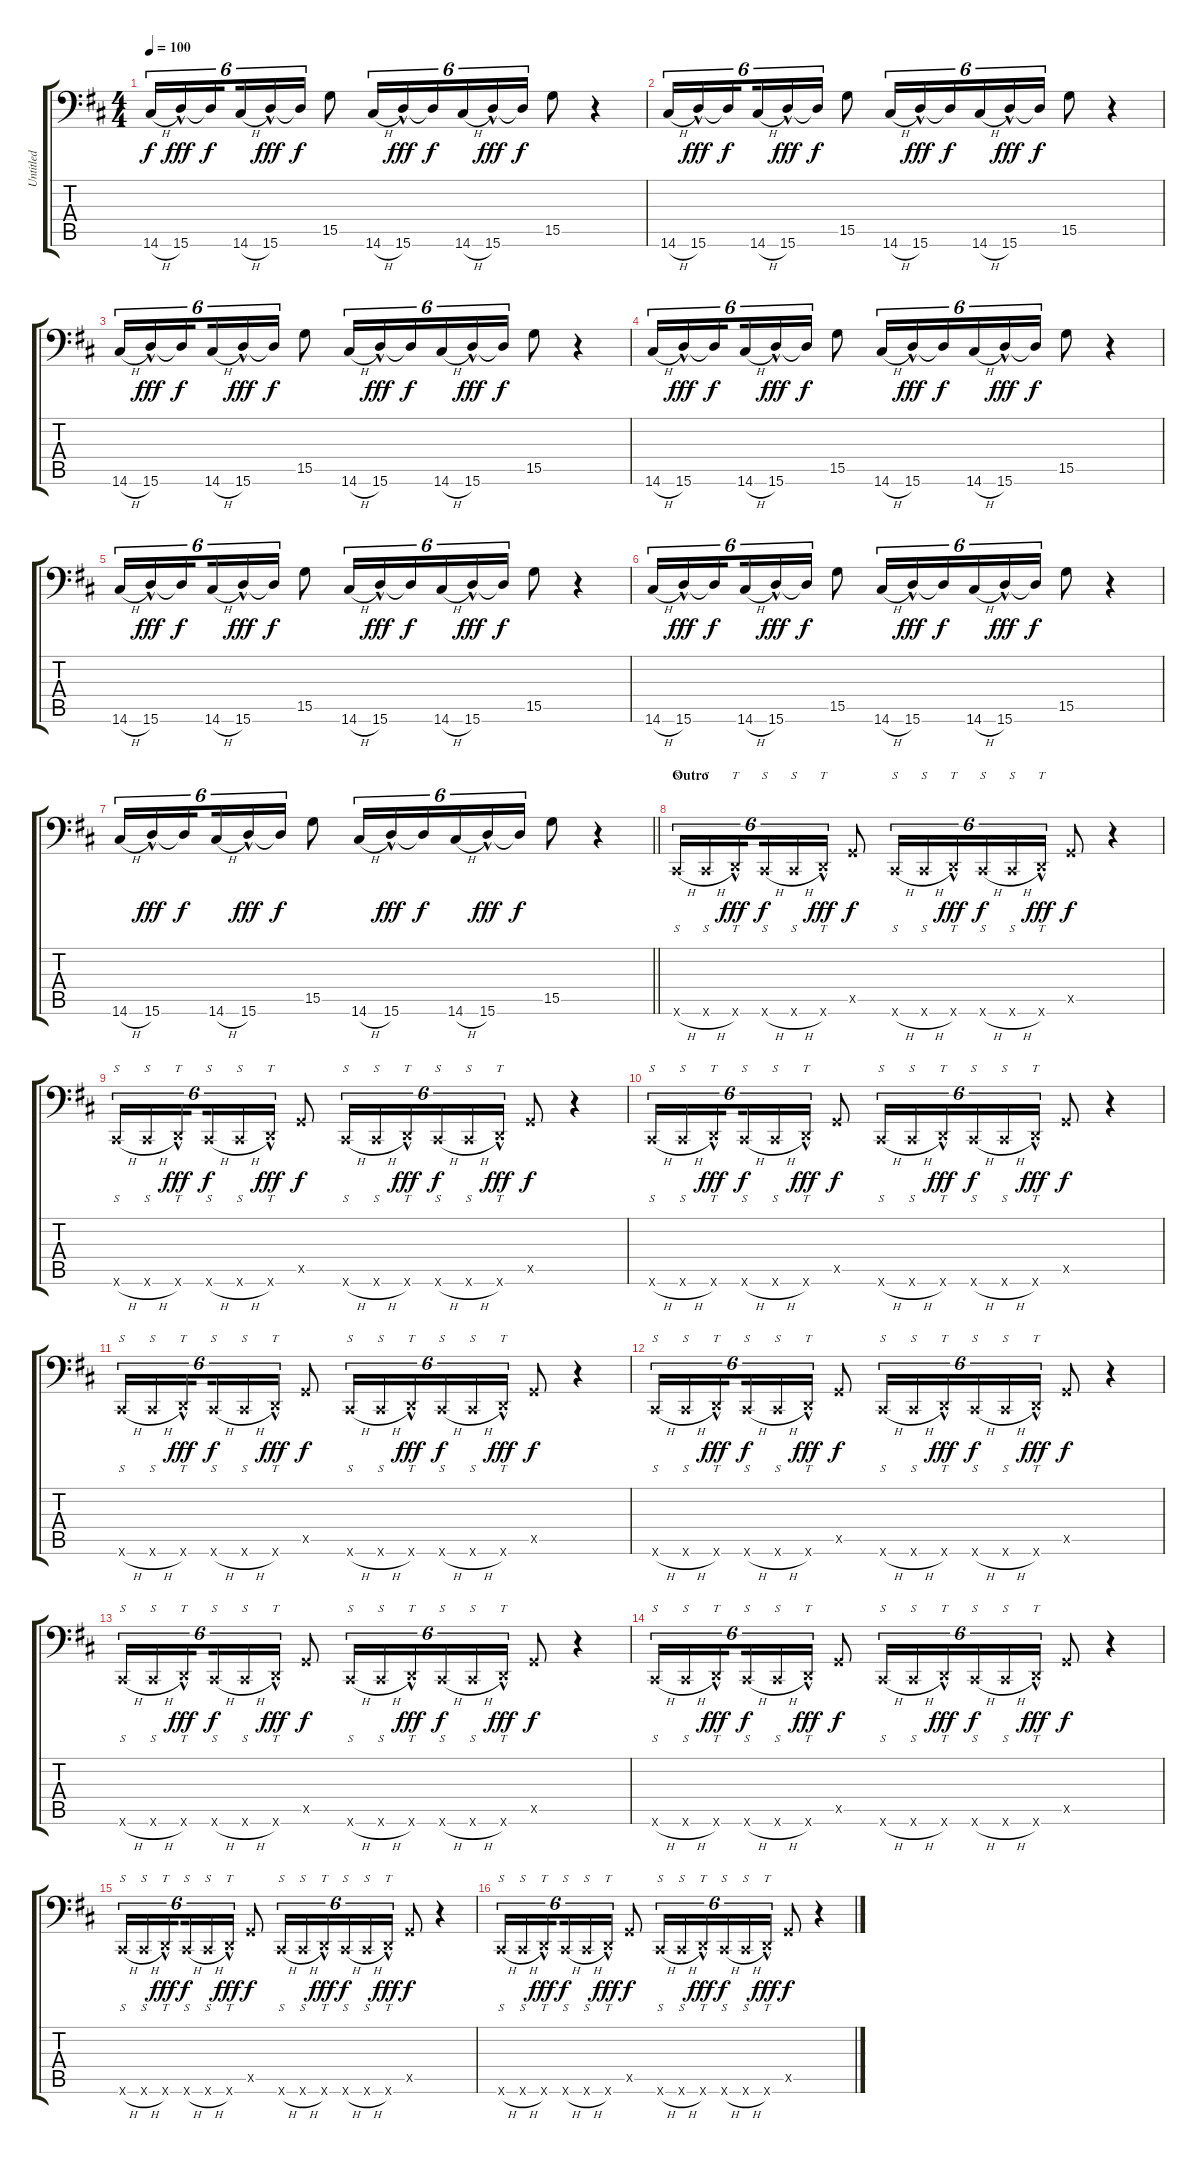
\track ("Untitled" "Untitled") {instrument electricbassfinger}
\staff {score tabs}
\tuning (C3 G2 D2 A1 E1 B0) {hide}
\ts (4 4)
\tempo 100
\clef f4
\ks d
14.6{h}.16{tu (6 4) dy f} 15.6{hac}.16{tu (6 4) dy fff} 15.6{t}.16{tu (6 4) dy f beam splitsecondary} 14.6{h}.16{tu (6 4)} 15.6{hac}.16{tu (6 4) dy fff} 15.6{t}.16{tu (6 4) dy f} 15.5.8 14.6{h}.16{tu (6 4)} 15.6{hac}.16{tu (6 4) dy fff} 15.6{t}.16{tu (6 4) dy f} 14.6{h}.16{tu (6 4)} 15.6{hac}.16{tu (6 4) dy fff} 15.6{t}.16{tu (6 4) dy f} 15.5.8 r.4 |
14.6{h}.16{tu (6 4)} 15.6{hac}.16{tu (6 4) dy fff} 15.6{t}.16{tu (6 4) dy f beam splitsecondary} 14.6{h}.16{tu (6 4)} 15.6{hac}.16{tu (6 4) dy fff} 15.6{t}.16{tu (6 4) dy f} 15.5.8 14.6{h}.16{tu (6 4)} 15.6{hac}.16{tu (6 4) dy fff} 15.6{t}.16{tu (6 4) dy f} 14.6{h}.16{tu (6 4)} 15.6{hac}.16{tu (6 4) dy fff} 15.6{t}.16{tu (6 4) dy f} 15.5.8 r.4 |
14.6{h}.16{tu (6 4)} 15.6{hac}.16{tu (6 4) dy fff} 15.6{t}.16{tu (6 4) dy f beam splitsecondary} 14.6{h}.16{tu (6 4)} 15.6{hac}.16{tu (6 4) dy fff} 15.6{t}.16{tu (6 4) dy f} 15.5.8 14.6{h}.16{tu (6 4)} 15.6{hac}.16{tu (6 4) dy fff} 15.6{t}.16{tu (6 4) dy f} 14.6{h}.16{tu (6 4)} 15.6{hac}.16{tu (6 4) dy fff} 15.6{t}.16{tu (6 4) dy f} 15.5.8 r.4 |
14.6{h}.16{tu (6 4)} 15.6{hac}.16{tu (6 4) dy fff} 15.6{t}.16{tu (6 4) dy f beam splitsecondary} 14.6{h}.16{tu (6 4)} 15.6{hac}.16{tu (6 4) dy fff} 15.6{t}.16{tu (6 4) dy f} 15.5.8 14.6{h}.16{tu (6 4)} 15.6{hac}.16{tu (6 4) dy fff} 15.6{t}.16{tu (6 4) dy f} 14.6{h}.16{tu (6 4)} 15.6{hac}.16{tu (6 4) dy fff} 15.6{t}.16{tu (6 4) dy f} 15.5.8 r.4 |
14.6{h}.16{tu (6 4)} 15.6{hac}.16{tu (6 4) dy fff} 15.6{t}.16{tu (6 4) dy f beam splitsecondary} 14.6{h}.16{tu (6 4)} 15.6{hac}.16{tu (6 4) dy fff} 15.6{t}.16{tu (6 4) dy f} 15.5.8 14.6{h}.16{tu (6 4)} 15.6{hac}.16{tu (6 4) dy fff} 15.6{t}.16{tu (6 4) dy f} 14.6{h}.16{tu (6 4)} 15.6{hac}.16{tu (6 4) dy fff} 15.6{t}.16{tu (6 4) dy f} 15.5.8 r.4 |
14.6{h}.16{tu (6 4)} 15.6{hac}.16{tu (6 4) dy fff} 15.6{t}.16{tu (6 4) dy f beam splitsecondary} 14.6{h}.16{tu (6 4)} 15.6{hac}.16{tu (6 4) dy fff} 15.6{t}.16{tu (6 4) dy f} 15.5.8 14.6{h}.16{tu (6 4)} 15.6{hac}.16{tu (6 4) dy fff} 15.6{t}.16{tu (6 4) dy f} 14.6{h}.16{tu (6 4)} 15.6{hac}.16{tu (6 4) dy fff} 15.6{t}.16{tu (6 4) dy f} 15.5.8 r.4 |
\barLineRight lightlight
14.6{h}.16{tu (6 4)} 15.6{hac}.16{tu (6 4) dy fff} 15.6{t}.16{tu (6 4) dy f beam splitsecondary} 14.6{h}.16{tu (6 4)} 15.6{hac}.16{tu (6 4) dy fff} 15.6{t}.16{tu (6 4) dy f} 15.5.8 14.6{h}.16{tu (6 4)} 15.6{hac}.16{tu (6 4) dy fff} 15.6{t}.16{tu (6 4) dy f} 14.6{h}.16{tu (6 4)} 15.6{hac}.16{tu (6 4) dy fff} 15.6{t}.16{tu (6 4) dy f} 15.5.8 r.4 |
\section ("" "Outro")
2.6{h x}.16{s tu (6 4)} 2.6{h x}.16{s tu (6 4)} 3.6{hac x}.16{tt tu (6 4) dy fff beam splitsecondary} 2.6{h x}.16{s tu (6 4) dy f} 2.6{h x}.16{s tu (6 4)} 3.6{hac x}.16{tt tu (6 4) dy fff} 3.5{x}.8{dy f} 2.6{h x}.16{s tu (6 4)} 2.6{h x}.16{s tu (6 4)} 3.6{hac x}.16{tt tu (6 4) dy fff} 2.6{h x}.16{s tu (6 4) dy f} 2.6{h x}.16{s tu (6 4)} 3.6{hac x}.16{tt tu (6 4) dy fff} 3.5{x}.8{dy f} r.4 |
2.6{h x}.16{s tu (6 4)} 2.6{h x}.16{s tu (6 4)} 3.6{hac x}.16{tt tu (6 4) dy fff beam splitsecondary} 2.6{h x}.16{s tu (6 4) dy f} 2.6{h x}.16{s tu (6 4)} 3.6{hac x}.16{tt tu (6 4) dy fff} 3.5{x}.8{dy f} 2.6{h x}.16{s tu (6 4)} 2.6{h x}.16{s tu (6 4)} 3.6{hac x}.16{tt tu (6 4) dy fff} 2.6{h x}.16{s tu (6 4) dy f} 2.6{h x}.16{s tu (6 4)} 3.6{hac x}.16{tt tu (6 4) dy fff} 3.5{x}.8{dy f} r.4 |
2.6{h x}.16{s tu (6 4)} 2.6{h x}.16{s tu (6 4)} 3.6{hac x}.16{tt tu (6 4) dy fff beam splitsecondary} 2.6{h x}.16{s tu (6 4) dy f} 2.6{h x}.16{s tu (6 4)} 3.6{hac x}.16{tt tu (6 4) dy fff} 3.5{x}.8{dy f} 2.6{h x}.16{s tu (6 4)} 2.6{h x}.16{s tu (6 4)} 3.6{hac x}.16{tt tu (6 4) dy fff} 2.6{h x}.16{s tu (6 4) dy f} 2.6{h x}.16{s tu (6 4)} 3.6{hac x}.16{tt tu (6 4) dy fff} 3.5{x}.8{dy f} r.4 |
2.6{h x}.16{s tu (6 4)} 2.6{h x}.16{s tu (6 4)} 3.6{hac x}.16{tt tu (6 4) dy fff beam splitsecondary} 2.6{h x}.16{s tu (6 4) dy f} 2.6{h x}.16{s tu (6 4)} 3.6{hac x}.16{tt tu (6 4) dy fff} 3.5{x}.8{dy f} 2.6{h x}.16{s tu (6 4)} 2.6{h x}.16{s tu (6 4)} 3.6{hac x}.16{tt tu (6 4) dy fff} 2.6{h x}.16{s tu (6 4) dy f} 2.6{h x}.16{s tu (6 4)} 3.6{hac x}.16{tt tu (6 4) dy fff} 3.5{x}.8{dy f} r.4 |
2.6{h x}.16{s tu (6 4)} 2.6{h x}.16{s tu (6 4)} 3.6{hac x}.16{tt tu (6 4) dy fff beam splitsecondary} 2.6{h x}.16{s tu (6 4) dy f} 2.6{h x}.16{s tu (6 4)} 3.6{hac x}.16{tt tu (6 4) dy fff} 3.5{x}.8{dy f} 2.6{h x}.16{s tu (6 4)} 2.6{h x}.16{s tu (6 4)} 3.6{hac x}.16{tt tu (6 4) dy fff} 2.6{h x}.16{s tu (6 4) dy f} 2.6{h x}.16{s tu (6 4)} 3.6{hac x}.16{tt tu (6 4) dy fff} 3.5{x}.8{dy f} r.4 |
2.6{h x}.16{s tu (6 4)} 2.6{h x}.16{s tu (6 4)} 3.6{hac x}.16{tt tu (6 4) dy fff beam splitsecondary} 2.6{h x}.16{s tu (6 4) dy f} 2.6{h x}.16{s tu (6 4)} 3.6{hac x}.16{tt tu (6 4) dy fff} 3.5{x}.8{dy f} 2.6{h x}.16{s tu (6 4)} 2.6{h x}.16{s tu (6 4)} 3.6{hac x}.16{tt tu (6 4) dy fff} 2.6{h x}.16{s tu (6 4) dy f} 2.6{h x}.16{s tu (6 4)} 3.6{hac x}.16{tt tu (6 4) dy fff} 3.5{x}.8{dy f} r.4 |
2.6{h x}.16{s tu (6 4)} 2.6{h x}.16{s tu (6 4)} 3.6{hac x}.16{tt tu (6 4) dy fff beam splitsecondary} 2.6{h x}.16{s tu (6 4) dy f} 2.6{h x}.16{s tu (6 4)} 3.6{hac x}.16{tt tu (6 4) dy fff} 3.5{x}.8{dy f} 2.6{h x}.16{s tu (6 4)} 2.6{h x}.16{s tu (6 4)} 3.6{hac x}.16{tt tu (6 4) dy fff} 2.6{h x}.16{s tu (6 4) dy f} 2.6{h x}.16{s tu (6 4)} 3.6{hac x}.16{tt tu (6 4) dy fff} 3.5{x}.8{dy f} r.4 |
2.6{h x}.16{s tu (6 4)} 2.6{h x}.16{s tu (6 4)} 3.6{hac x}.16{tt tu (6 4) dy fff beam splitsecondary} 2.6{h x}.16{s tu (6 4) dy f} 2.6{h x}.16{s tu (6 4)} 3.6{hac x}.16{tt tu (6 4) dy fff} 3.5{x}.8{dy f} 2.6{h x}.16{s tu (6 4)} 2.6{h x}.16{s tu (6 4)} 3.6{hac x}.16{tt tu (6 4) dy fff} 2.6{h x}.16{s tu (6 4) dy f} 2.6{h x}.16{s tu (6 4)} 3.6{hac x}.16{tt tu (6 4) dy fff} 3.5{x}.8{dy f} r.4 |
2.6{h x}.16{s tu (6 4)} 2.6{h x}.16{s tu (6 4)} 3.6{hac x}.16{tt tu (6 4) dy fff beam splitsecondary} 2.6{h x}.16{s tu (6 4) dy f} 2.6{h x}.16{s tu (6 4)} 3.6{hac x}.16{tt tu (6 4) dy fff} 3.5{x}.8{dy f} 2.6{h x}.16{s tu (6 4)} 2.6{h x}.16{s tu (6 4)} 3.6{hac x}.16{tt tu (6 4) dy fff} 2.6{h x}.16{s tu (6 4) dy f} 2.6{h x}.16{s tu (6 4)} 3.6{hac x}.16{tt tu (6 4) dy fff} 3.5{x}.8{dy f} r.4
